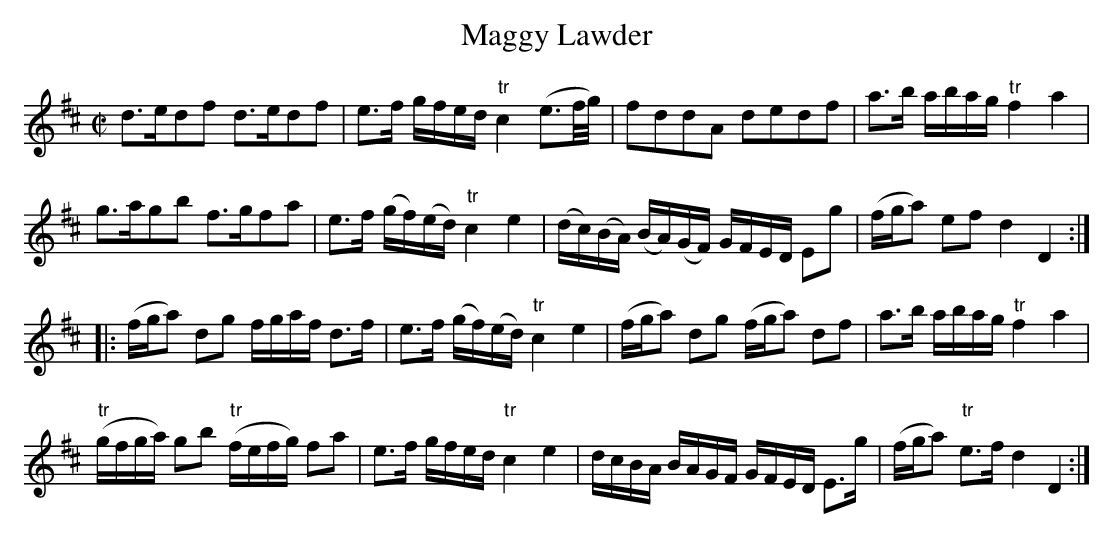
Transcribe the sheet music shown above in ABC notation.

X:1
T:Maggy Lawder
M:C|
K:D
d>edf d>edf| e>f g/f/e/d/ "tr"c2 (e3/f//g//)|\
fddA dedf| a>b a/b/a/g/ "tr"f2 a2|
g>agb f>gfa| e>f (g/f/)(e/d/) "tr"c2 e2|\
(d/c/)(B/A/) (B/A/)(G/F/) G/F/E/D/ Eg|\
(f/g/a) ef d2 D2:|
|:(f/g/a) dg f/g/a/f/ d>f| e>f (g/f/)(e/d/) "tr"c2 e2|\
(f/g/a) dg (f/g/a) df| a>b a/b/a/g/ "tr"f2a2|
("tr"g/f/g/a/) gb ("tr"f/e/f/g/) fa|\
e>f g/f/e/d/ "tr"c2 e2|\
d/c/B/A/ B/A/G/F/ G/F/E/D/ E>g| (f/g/a) "tr"e>f d2D2:|
